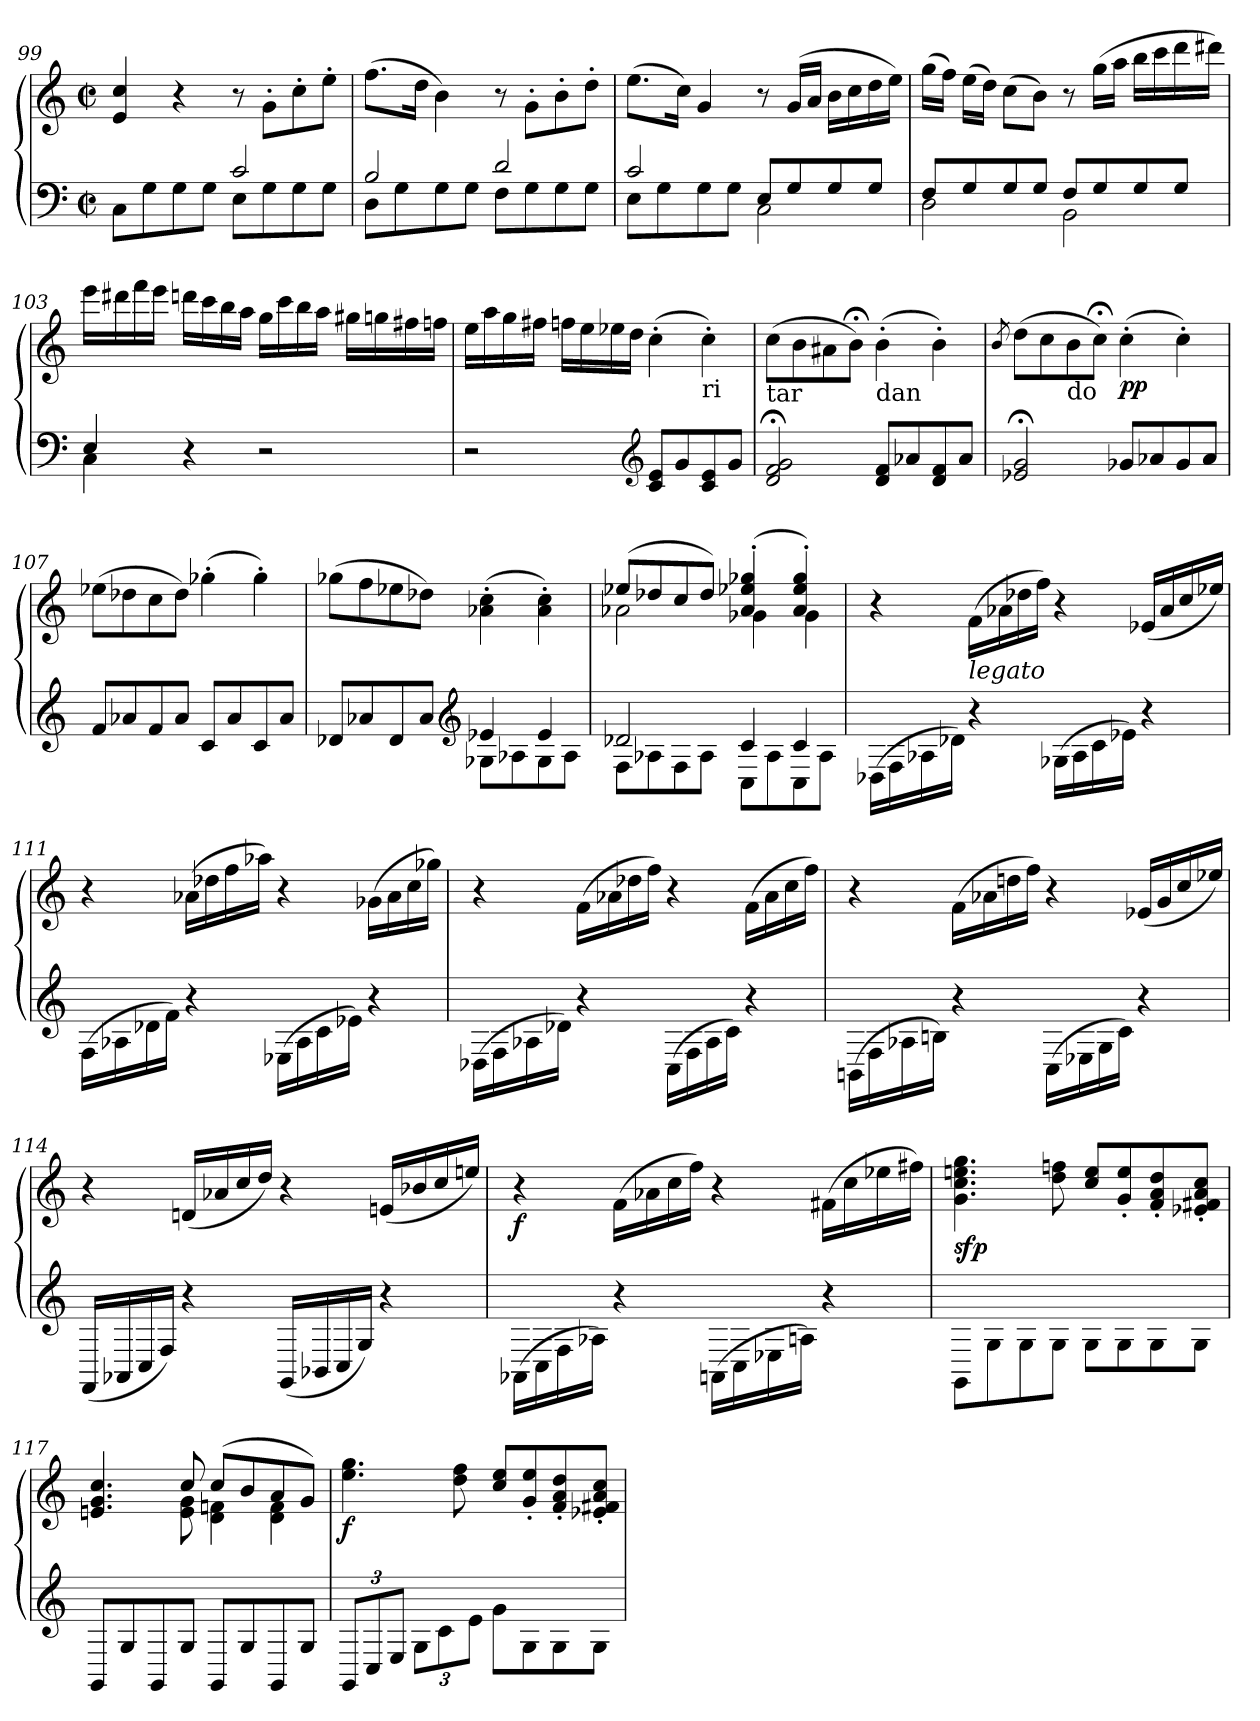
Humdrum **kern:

**kern	**kern	**dynam
*part1	*part1	*part1
*staff2	*staff1	*staff1/2
*clefF4	*clefG2	*
*k[]	*k[]	*
*M2/2	*M2/2	*
*met(c|)	*met(c|)	*
=99	=99	=99
*^	*	*
2ryy	8C\L	4e/ 4cc/	.
.	8G\	.	.
.	8G\	4r	.
.	8G\J	.	.
2c/	8E\L	8r	.
.	8G\	8g'\L	.
.	8G\	8cc'\	.
.	8G\J	8ee'\J	.
=100	=100	=100	=100
2B/	8D\L	(>8.ff\L	.
.	8G\	.	.
.	.	16dd\Jk	.
.	8G\	4b\)	.
.	8G\J	.	.
2d/	8F\L	8r	.
.	8G\	8g'\L	.
.	8G\	8b'\	.
.	8G\J	8dd'\J	.
=101	=101	=101	=101
2c/	8E\L	(>8.ee\L	.
.	8G\	.	.
.	.	16cc\Jk)	.
.	8G\	4g/	.
.	8G\J	.	.
8E/L	2C\	8r	.
8G/	.	(>16g/LL	.
.	.	16a/JJ	.
8G/	.	16b\LL	.
.	.	16cc\	.
8G/J	.	16dd\	.
.	.	16ee\JJ)	.
!!LO:LB:g=z
=102	=102	=102	=102
8F/L	2D\	(>16gg\LL	.
.	.	16ff\JJ)	.
8G/	.	(>16ee\LL	.
.	.	16dd\JJ)	.
8G/	.	(>8cc\L	.
8G/J	.	8b\J)	.
8F/L	2BB\	8r	.
8G/	.	(>16gg\LL	.
.	.	16aa\JJ	.
8G/	.	16bb\LL	.
.	.	16ccc\	.
8G/J	.	16ddd\	.
.	.	16ddd#X\JJ)	.
=103	=103	=103	=103
4E/	4C\	16eee\LL	.
.	.	16ddd#X\	.
.	.	16fff\	.
.	.	16eee\JJ	.
4r	2.ryy	16dddn\LL	.
.	.	16ccc\	.
.	.	16bb\	.
.	.	16aa\JJ	.
2r	.	16gg\LL	.
.	.	16ccc\	.
.	.	16bb\	.
.	.	16aa\JJ	.
.	.	16gg#X\LL	.
.	.	16ggn\	.
.	.	16ff#X\	.
.	.	16ffn\JJ	.
*v	*v	*	*
=104	=104	=104
2r	16ee\LL	.
.	16aa\	.
.	16gg\	.
.	16ff#X\JJ	.
.	16ffn\LL	.
.	16ee\	.
.	16ee-X\	.
.	16dd\JJ	.
*clefG2	*	*
8c/ 8e/L	(>4cc'\	.
8g/	.	.
!	!LO:TX:b:t=ri	!
8c/ 8e/	4cc'\)	.
8g/J	.	.
!!LO:LB:g=z
=105	=105	=105
!	!LO:TX:b:t=tar	!
2d;</ 2f;</ 2g;</	(>8cc\L	.
.	8b\	.
.	8a#X\	.
.	8b;<\J)	.
!	!LO:TX:b:t=dan	!
8d/ 8f/L	(>4b'\	.
8a-X/	.	.
8d/ 8f/	4b'\)	.
8a-/J	.	.
=106	=106	=106
.	8qb/	.
2e-X;</ 2g;</	(>8dd\L	.
.	8cc\	.
!	!LO:TX:b:t=do	!
.	8b\	.
.	8cc;<\J)	.
!	!	!LO:DY:b
8g-X/L	(>4cc'\	pp
8a-X/	.	.
8g-/	4cc'\)	.
8a-/J	.	.
=107	=107	=107
8f/L	(>8ee-X\L	.
8a-X/	8dd-X\	.
8f/	8cc\	.
8a-/J	8dd-\J)	.
8c/L	(>4gg-X'\	.
8a-/	.	.
8c/	4gg-'\)	.
8a-/J	.	.
=108	=108	=108
*^	*	*
8d-X/L	2ryy	(>8gg-X\L	.
8a-X/	.	8ff\	.
8d-/	.	8ee-X\	.
8a-/J	.	8dd-X\J)	.
*clefG2	*	*	*
4e-X/	8G-X\L	(>4a-X'\ 4cc'\	.
.	8A-X\	.	.
4e-/	8G-\	4a-'\ 4cc'\)	.
.	8A-\J	.	.
=109	=109	=109	=109
*	*	*^	*
2d-X/	8F\L	(>8ee-X/L	2a-X\	.
.	8A-X\	8dd-X/	.	.
.	8F\	8cc/	.	.
.	8A-\J	8dd-/J)	.	.
4c/	8C\L	(>4a-'/ 4ee-X'/ 4gg-X'/	4g-X\	.
.	8A-\	.	.	.
4c/	8C\	4a-'/ 4ee-'/ 4gg-'/)	4g-\	.
.	8A-\J	.	.	.
*v	*v	*	*	*
*	*v	*v	*
!!LO:LB:g=z
=110	=110	=110
(>16D-X\LL	4r	.
16F\	.	.
16A-X\	.	.
16d-X\JJ)	.	.
!	!LO:TX:b:i:t=legato	!
4r	(>16f\LL	.
.	16a-X\	.
.	16dd-X\	.
.	16ff\JJ)	.
(>16G-X\LL	4r	.
16A-\	.	.
16c\	.	.
16e-X\JJ)	.	.
4r	(<16e-X/LL	.
.	16a-/	.
.	16cc/	.
.	16ee-X/JJ)	.
=111	=111	=111
(>16F\LL	4r	.
16A-X\	.	.
16d-X\	.	.
16f\JJ)	.	.
4r	(>16a-X\LL	.
.	16dd-X\	.
.	16ff\	.
.	16aa-X\JJ)	.
(>16E-X\LL	4r	.
16A-\	.	.
16c\	.	.
16e-X\JJ)	.	.
4r	(>16g-X\LL	.
.	16a-\	.
.	16cc\	.
.	16gg-X\JJ)	.
=112	=112	=112
(>16D-X\LL	4r	.
16F\	.	.
16A-X\	.	.
16d-X\JJ)	.	.
!	!	!LO:DY:b
4r	(>16f\LL	cresc.
.	16a-X\	.
.	16dd-X\	.
.	16ff\JJ)	.
(>16C\LL	4r	.
16F\	.	.
16A-\	.	.
16c\JJ)	.	.
4r	(>16f\LL	.
.	16a-\	.
.	16cc\	.
.	16ff\JJ)	.
!!LO:LB:g=z
=113	=113	=113
(>16BBn\LL	4r	.
16F\	.	.
16A-X\	.	.
16Bn\JJ)	.	.
4r	(>16f\LL	.
.	16a-X\	.
.	16ddn\	.
.	16ff\JJ)	.
(>16C\LL	4r	.
16E-X\	.	.
16G\	.	.
16c\JJ)	.	.
4r	(<16e-X/LL	.
.	16g/	.
.	16cc/	.
.	16ee-X/JJ)	.
=114	=114	=114
(<16FF/LL	4r	.
16AA-X/	.	.
16C/	.	.
16F/JJ)	.	.
4r	(<16dn/LL	.
.	16a-X/	.
.	16cc/	.
.	16dd/JJ)	.
(<16GG/LL	4r	.
16BB-X/	.	.
16C/	.	.
16G/JJ)	.	.
4r	(<16en/LL	.
.	16b-X/	.
.	16cc/	.
.	16een/JJ)	.
=115	=115	=115
!	!	!LO:DY:b
(>16AA-X\LL	4r	f
16C\	.	.
16F\	.	.
16A-X\JJ)	.	.
4r	(>16f\LL	.
.	16a-X\	.
.	16cc\	.
.	16ff\JJ)	.
(>16AAn\LL	4r	.
16C\	.	.
16E-X\	.	.
16An\JJ)	.	.
4r	(>16f#X\LL	.
.	16cc\	.
.	16ee-X\	.
.	16ff#X\JJ)	.
!!LO:PB:g=z
=116	=116	=116
!	!	!LO:DY:b
8GG\L	4.g\ 4.cc\ 4.een\ 4.gg\	sfp
8G\	.	.
8G\	.	.
8G\J	8dd\ 8ffn\	.
8G\L	8cc/ 8ee/L	.
8G\	8g'/ 8ee'/	.
8G\	8f'/ 8a'/ 8dd'/	.
8G\J	8e-X'/ 8f#X'/ 8a'/ 8cc'/J	.
=117	=117	=117
*	*^	*
8GG/L	4.en/ 4.g/ 4.cc/	4ryy	.
8G/	.	.	.
8GG/	.	8ryy	.
8G/J	8cc/	8e\ 8g\	.
8GG/L	(>8cc/L	4d\ 4fn\	.
8G/	8b/	.	.
8GG/	8a/	4d\ 4f\	.
8G/J	8g/J)	.	.
*	*v	*v	*
=118	=118	=118
*Xbrackettup	*	*
!	!	!LO:DY:b
12GG/L	4.ee\ 4.gg\	f
12C/	.	.
12E/J	.	.
12G\L	.	.
12c\	.	.
.	8dd\ 8ff\	.
12e\J	.	.
8g\L	8cc/ 8ee/L	.
8G\	8g'/ 8ee'/	.
8G\	8f'/ 8a'/ 8dd'/	.
8G\J	8e-X'/ 8f#X'/ 8a'/ 8cc'/J	.
=	=	=
*-	*-	*-
